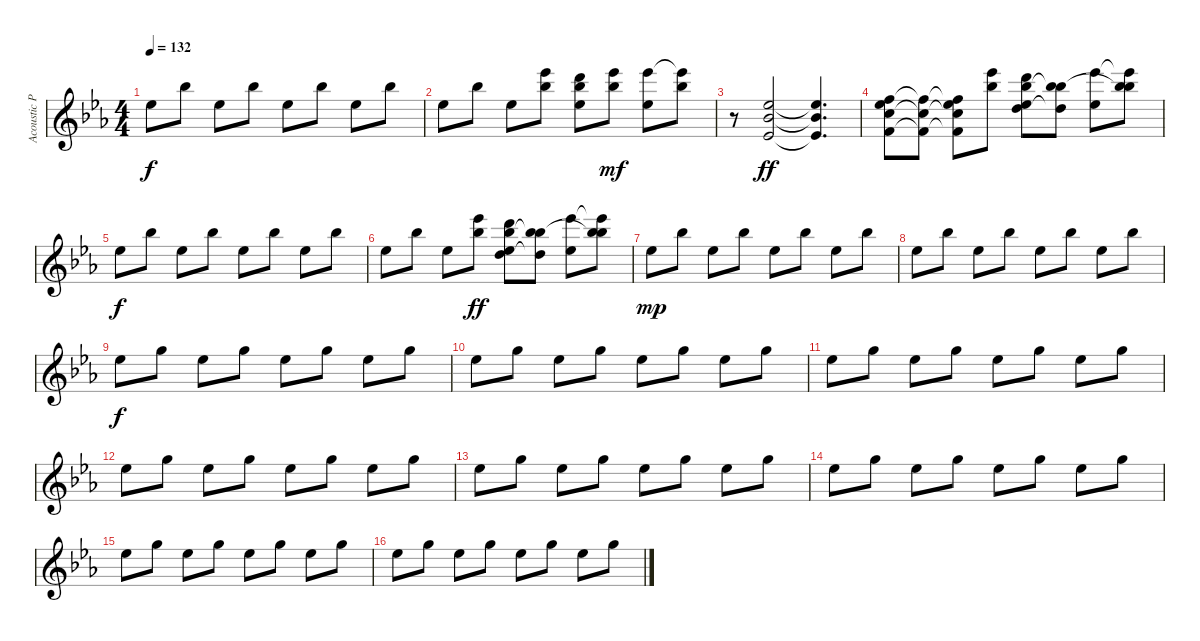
\track ("Acoustic Piano (Staff 1)" "Acoustic P") {instrument acousticgrandpiano}
\staff {score}
\tuning (E4 B3 G3 D3 A2 E2 B1) {hide}
\ts (4 4)
\tempo 132
\clef g2
\ks eb
11.1.8{dy f instrument acousticgrandpiano} 18.1.8 11.1.8 18.1.8 11.1.8 18.1.8 11.1.8 18.1.8 |
11.1.8 18.1.8 11.1.8 (18.1 28.2).8 (11.1 27.2 27.3).8 (18.1 28.2).8{dy mf} (11.1 28.2).8 (18.1 28.2{t}).8 |
r.8 (11.1 11.2 8.3).2{dy ff} (11.1{t} 11.2{t} 8.3{t}).4{d} |
(13.1 6.2 17.3 25.4).8 (13.1{t} 6.2{t} 17.3{t}).8 (13.1{t} 6.2{t} 17.3{t} 25.4).8 (18.1 28.2).8 (22.1 15.2 27.3 25.4).8 (18.1 15.2{t} 27.3{t}).8 (11.1 28.2).8 (18.1 28.2{t} 27.3{t}).8 |
11.1.8{dy f} 18.1.8 11.1.8 18.1.8 11.1.8 18.1.8 11.1.8 18.1.8 |
11.1.8 18.1.8 11.1.8 (18.1 28.2).8{dy ff} (22.1 15.2 27.3 25.4).8 (18.1 15.2{t} 27.3{t}).8 (11.1 28.2).8 (18.1 28.2{t} 27.3{t}).8 |
11.1.8{dy mp} 18.1.8 11.1.8 18.1.8 11.1.8 18.1.8 11.1.8 18.1.8 |
11.1.8 18.1.8 11.1.8 18.1.8 11.1.8 18.1.8 11.1.8 18.1.8 |
11.1.8{dy f} 15.1.8 11.1.8 15.1.8 11.1.8 15.1.8 11.1.8 15.1.8 |
11.1.8 15.1.8 11.1.8 15.1.8 11.1.8 15.1.8 11.1.8 15.1.8 |
11.1.8 15.1.8 11.1.8 15.1.8 11.1.8 15.1.8 11.1.8 15.1.8 |
11.1.8 15.1.8 11.1.8 15.1.8 11.1.8 15.1.8 11.1.8 15.1.8 |
11.1.8 15.1.8 11.1.8 15.1.8 11.1.8 15.1.8 11.1.8 15.1.8 |
11.1.8 15.1.8 11.1.8 15.1.8 11.1.8 15.1.8 11.1.8 15.1.8 |
11.1.8 15.1.8 11.1.8 15.1.8 11.1.8 15.1.8 11.1.8 15.1.8 |
11.1.8 15.1.8 11.1.8 15.1.8 11.1.8 15.1.8 11.1.8 15.1.8
